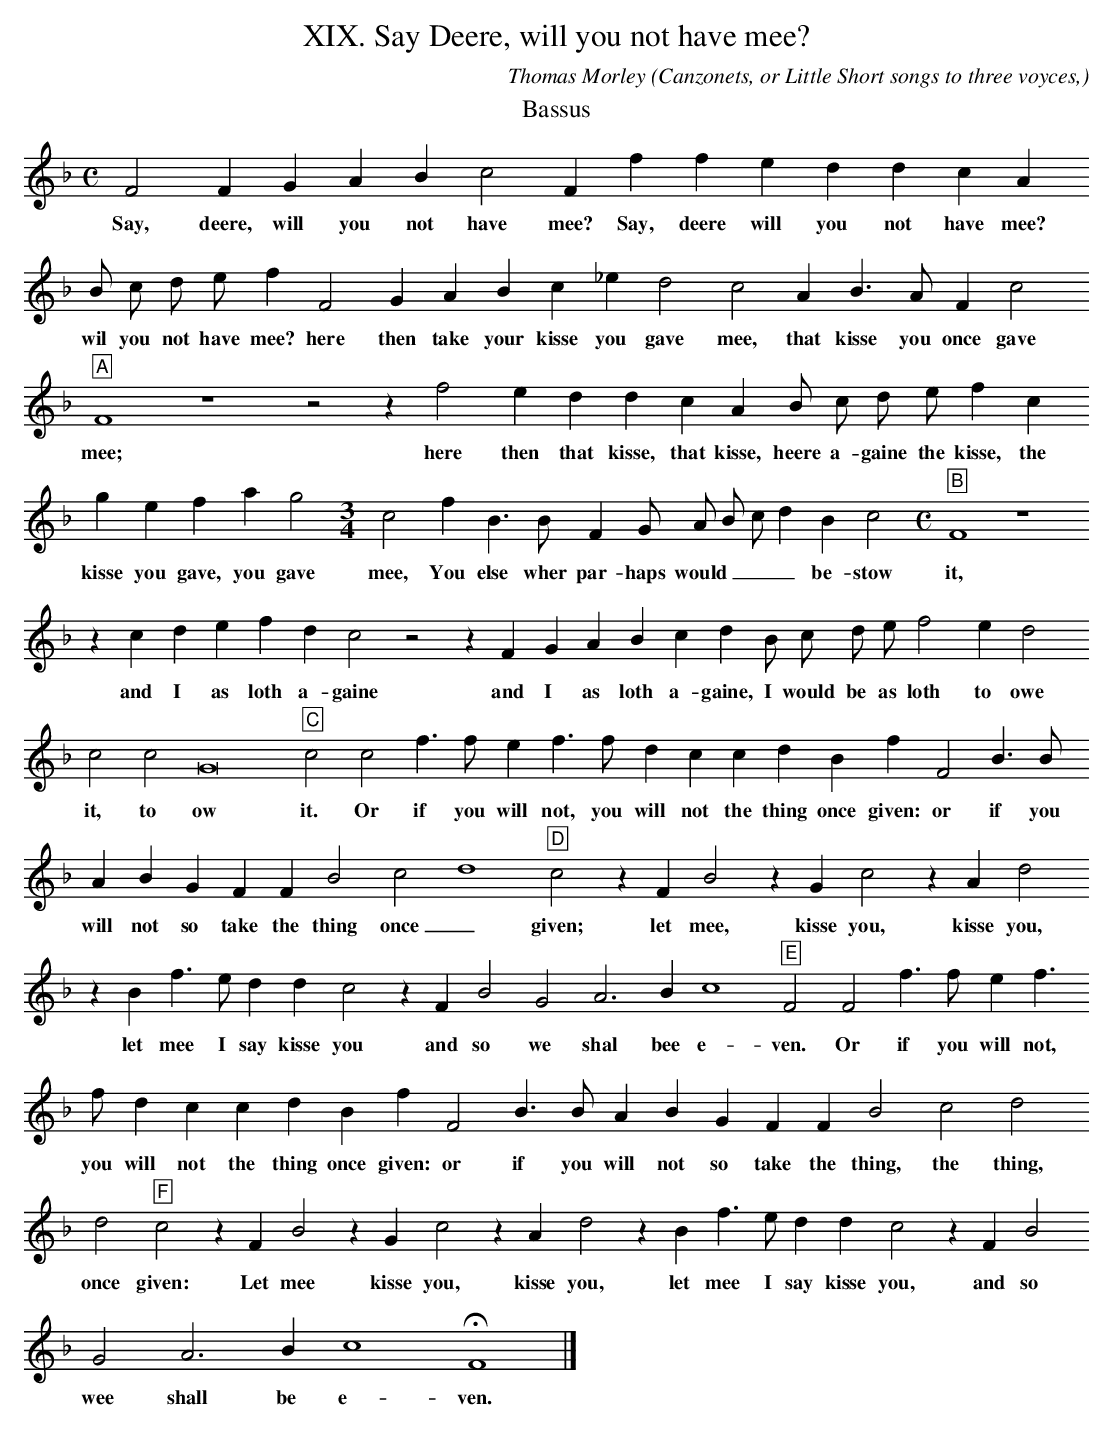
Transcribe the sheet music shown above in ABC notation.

X:1
T:XIX. Say Deere, will you not have mee?
O: Canzonets, or Little Short songs to three voyces,
C: Thomas Morley
M:C
K:F -8va
T: Bassus
L:1/4
F2 F G A B \
w:Say, deere, will you not
c2 F f f e d d c A
w:have mee? Say, deere will you not have mee?
B/ c/ d/ e/ f F2 G \
w:wil you not have mee? here then
A B c _e d2 c2 A B > A F c2 "A"F4 z4 z2 z f2 e \
w:take your kisse you gave mee, that kisse you once gave mee;  here then
d d c A B/ c/ d/ e/ f c
w:that kisse, that kisse, heere a- gaine the kisse, the
g e f a g2 \
w:kisse you gave, you gave
M:3/4
L:1/4
c2 f B > B F G/ A/ B/ c/ d B c2 \
w:mee, You else wher par- haps would _ _ _ be- stow
M:C
L:1/4
"B"F4 z4 z c d e f d c2 \
w:it, and I as loth a- gaine
z2 z F G A B c d B/ c/ d/ e/ f2 e d2 c2 c2 G8 "C" c2 c2 f > f \
w:and I as loth a- gaine, I would be as loth to owe it, to ow it.  Or if you
 e f > f d c c d B f F2 B > B A B G F F \
w:will not, you will not the thing once given: or if you will not so take the
B2 c2 d4 "D"c2 z F B2 z G c2 z A d2
w:thing once _ given; let mee, kisse you, kisse you,
z B f > e d d c2 \
w:let mee I say kisse you
z F B2 G2 A3 B c4 "E"F2 F2 f > f e f > f d c c d B \
w:and so we shal bee e-ven.  Or if you will not, you will not the thing once
 f F2 B > B A B G F F B2 c2 d2 d2 "F"c2 z F \
w:given: or if you will not so take the thing, the thing, once given: Let
B2 z G c2 z A d2 z B f > e d d c2 z F B2 G2 \
w:mee kisse you, kisse you, let mee I say kisse you, and so wee
A3 B c4 HF4 |]
w:shall be e- ven.
